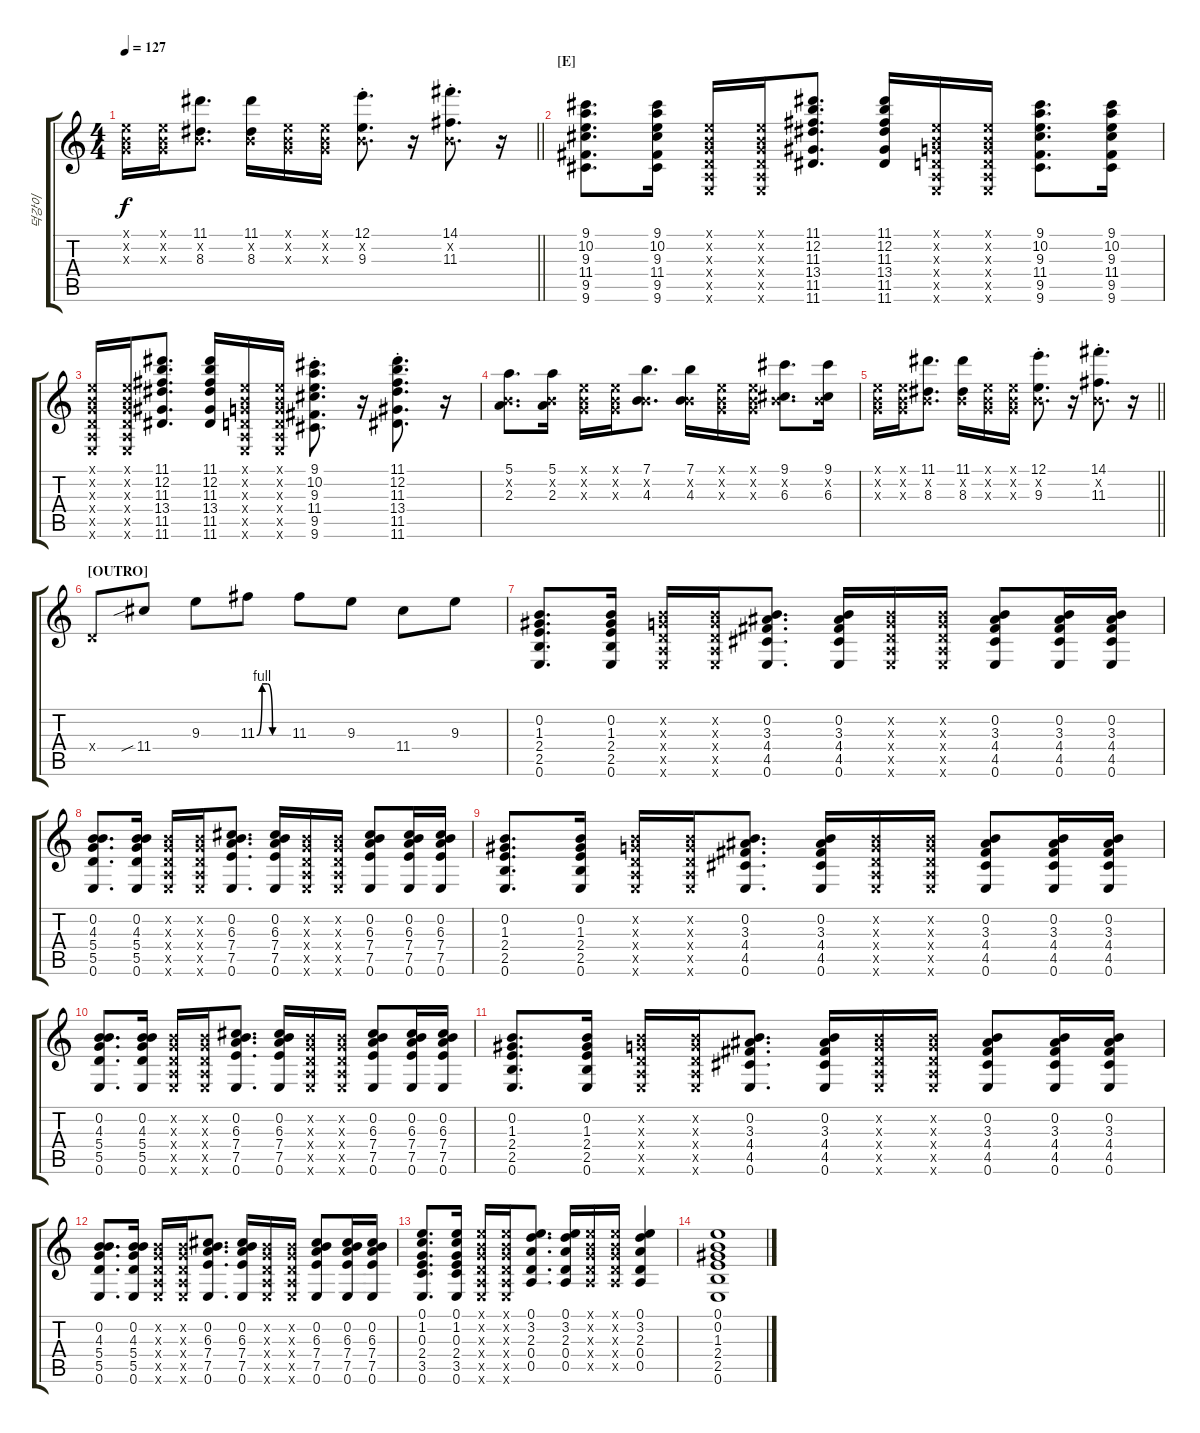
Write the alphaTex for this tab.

\track ("덕강이" "덕강이") {instrument acousticguitarsteel}
\staff {score tabs}
\tuning (E4 B3 G3 D3 A2 E2) {hide}
\ts (4 4)
\tempo 127
\clef g2
\barLineRight lightlight
\ks c
(0.1{x} 0.2{x} 0.3{x}).16{dy f} (0.1{x} 0.2{x} 0.3{x}).16 (11.1 0.2{x} 8.3).8{d} (11.1 0.2{x} 8.3).16 (0.1{x} 0.2{x} 0.3{x}).16 (0.1{x} 0.2{x} 0.3{x}).16 (12.1{st} 0.2{x} 9.3{st}).8{d} r.16 (14.1{st} 0.2{x} 11.3{st}).8{d} r.16 |
\section ("" "[E]")
(9.1 10.2 9.3 11.4 9.5 9.6).8{d} (9.1 10.2 9.3 11.4 9.5 9.6).16 (0.1{x} 0.2{x} 0.3{x} 0.4{x} 0.5{x} 0.6{x}).16 (0.1{x} 0.2{x} 0.3{x} 0.4{x} 0.5{x} 0.6{x}).16 (11.1 12.2 11.3 13.4 11.5 11.6).8{d} (11.1 12.2 11.3 13.4 11.5 11.6).16 (0.1{x} 0.2{x} 0.3{x} 0.4{x} 0.5{x} 0.6{x}).16 (0.1{x} 0.2{x} 0.3{x} 0.4{x} 0.5{x} 0.6{x}).16 (9.1 10.2 9.3 11.4 9.5 9.6).8{d} (9.1 10.2 9.3 11.4 9.5 9.6).16 |
(0.1{x} 0.2{x} 0.3{x} 0.4{x} 0.5{x} 0.6{x}).16 (0.1{x} 0.2{x} 0.3{x} 0.4{x} 0.5{x} 0.6{x}).16 (11.1 12.2 11.3 13.4 11.5 11.6).8{d} (11.1 12.2 11.3 13.4 11.5 11.6).16 (0.1{x} 0.2{x} 0.3{x} 0.4{x} 0.5{x} 0.6{x}).16 (0.1{x} 0.2{x} 0.3{x} 0.4{x} 0.5{x} 0.6{x}).16 (9.1{st} 10.2{st} 9.3{st} 11.4{st} 9.5 9.6{st}).8{d} r.16 (11.1{st} 12.2{st} 11.3{st} 13.4{st} 11.5 11.6{st}).8{d} r.16 |
(5.1 0.2{x} 2.3).8{d} (5.1 0.2{x} 2.3).16 (0.1{x} 0.2{x} 0.3{x}).16 (0.1{x} 0.2{x} 0.3{x}).16 (7.1 0.2{x} 4.3).8{d} (7.1 0.2{x} 4.3).16 (0.1{x} 0.2{x} 0.3{x}).16 (0.1{x} 0.2{x} 0.3{x}).16 (9.1 0.2{x} 6.3).8{d} (9.1 0.2{x} 6.3).16 |
\barLineRight lightlight
(0.1{x} 0.2{x} 0.3{x}).16 (0.1{x} 0.2{x} 0.3{x}).16 (11.1 0.2{x} 8.3).8{d} (11.1 0.2{x} 8.3).16 (0.1{x} 0.2{x} 0.3{x}).16 (0.1{x} 0.2{x} 0.3{x}).16 (12.1{st} 0.2{x} 9.3{st}).8{d} r.16 (14.1{st} 0.2{x} 11.3{st}).8{d} r.16 |
\section ("" "[OUTRO]")
0.4{x}.8 11.4{sib}.8 9.3.8 11.3{be (custom 0 0 10 4 20 4 30 0 60 0)}.8 11.3.8 9.3.8 11.4.8 9.3.8 |
(0.2 1.3 2.4 2.5 0.6).8{d} (0.2 1.3 2.4 2.5 0.6).16 (0.2{x} 0.3{x} 0.4{x} 0.5{x} 0.6{x}).16 (0.2{x} 0.3{x} 0.4{x} 0.5{x} 0.6{x}).16 (0.2 3.3 4.4 4.5 0.6).8{d} (0.2 3.3 4.4 4.5 0.6).16 (0.2{x} 0.3{x} 0.4{x} 0.5{x} 0.6{x}).16 (0.2{x} 0.3{x} 0.4{x} 0.5{x} 0.6{x}).16 (0.2 3.3 4.4 4.5 0.6).8 (0.2 3.3 4.4 4.5 0.6).16 (0.2 3.3 4.4 4.5 0.6).16 |
(0.2 4.3 5.4 5.5 0.6).8{d} (0.2 4.3 5.4 5.5 0.6).16 (0.2{x} 0.3{x} 0.4{x} 0.5{x} 0.6{x}).16 (0.2{x} 0.3{x} 0.4{x} 0.5{x} 0.6{x}).16 (0.2 6.3 7.4 7.5 0.6).8{d} (0.2 6.3 7.4 7.5 0.6).16 (0.2{x} 0.3{x} 0.4{x} 0.5{x} 0.6{x}).16 (0.2{x} 0.3{x} 0.4{x} 0.5{x} 0.6{x}).16 (0.2 6.3 7.4 7.5 0.6).8 (0.2 6.3 7.4 7.5 0.6).16 (0.2 6.3 7.4 7.5 0.6).16 |
(0.2 1.3 2.4 2.5 0.6).8{d} (0.2 1.3 2.4 2.5 0.6).16 (0.2{x} 0.3{x} 0.4{x} 0.5{x} 0.6{x}).16 (0.2{x} 0.3{x} 0.4{x} 0.5{x} 0.6{x}).16 (0.2 3.3 4.4 4.5 0.6).8{d} (0.2 3.3 4.4 4.5 0.6).16 (0.2{x} 0.3{x} 0.4{x} 0.5{x} 0.6{x}).16 (0.2{x} 0.3{x} 0.4{x} 0.5{x} 0.6{x}).16 (0.2 3.3 4.4 4.5 0.6).8 (0.2 3.3 4.4 4.5 0.6).16 (0.2 3.3 4.4 4.5 0.6).16 |
(0.2 4.3 5.4 5.5 0.6).8{d} (0.2 4.3 5.4 5.5 0.6).16 (0.2{x} 0.3{x} 0.4{x} 0.5{x} 0.6{x}).16 (0.2{x} 0.3{x} 0.4{x} 0.5{x} 0.6{x}).16 (0.2 6.3 7.4 7.5 0.6).8{d} (0.2 6.3 7.4 7.5 0.6).16 (0.2{x} 0.3{x} 0.4{x} 0.5{x} 0.6{x}).16 (0.2{x} 0.3{x} 0.4{x} 0.5{x} 0.6{x}).16 (0.2 6.3 7.4 7.5 0.6).8 (0.2 6.3 7.4 7.5 0.6).16 (0.2 6.3 7.4 7.5 0.6).16 |
(0.2 1.3 2.4 2.5 0.6).8{d} (0.2 1.3 2.4 2.5 0.6).16 (0.2{x} 0.3{x} 0.4{x} 0.5{x} 0.6{x}).16 (0.2{x} 0.3{x} 0.4{x} 0.5{x} 0.6{x}).16 (0.2 3.3 4.4 4.5 0.6).8{d} (0.2 3.3 4.4 4.5 0.6).16 (0.2{x} 0.3{x} 0.4{x} 0.5{x} 0.6{x}).16 (0.2{x} 0.3{x} 0.4{x} 0.5{x} 0.6{x}).16 (0.2 3.3 4.4 4.5 0.6).8 (0.2 3.3 4.4 4.5 0.6).16 (0.2 3.3 4.4 4.5 0.6).16 |
(0.2 4.3 5.4 5.5 0.6).8{d} (0.2 4.3 5.4 5.5 0.6).16 (0.2{x} 0.3{x} 0.4{x} 0.5{x} 0.6{x}).16 (0.2{x} 0.3{x} 0.4{x} 0.5{x} 0.6{x}).16 (0.2 6.3 7.4 7.5 0.6).8{d} (0.2 6.3 7.4 7.5 0.6).16 (0.2{x} 0.3{x} 0.4{x} 0.5{x} 0.6{x}).16 (0.2{x} 0.3{x} 0.4{x} 0.5{x} 0.6{x}).16 (0.2 6.3 7.4 7.5 0.6).8 (0.2 6.3 7.4 7.5 0.6).16 (0.2 6.3 7.4 7.5 0.6).16 |
(0.1 1.2 0.3 2.4 3.5 0.6).8{d} (0.1 1.2 0.3 2.4 3.5 0.6).16 (0.1{x} 0.2{x} 0.3{x} 0.4{x} 0.5{x} 0.6{x}).16 (0.1{x} 0.2{x} 0.3{x} 0.4{x} 0.5{x} 0.6{x}).16 (0.1 3.2 2.3 0.4 0.5).8{d} (0.1 3.2 2.3 0.4 0.5).16 (0.1{x} 0.2{x} 0.3{x} 0.4{x} 0.5{x}).16 (0.1{x} 0.2{x} 0.3{x} 0.4{x} 0.5{x}).16 (0.1 3.2 2.3 0.4 0.5).4 |
(0.1 0.2 1.3 2.4 2.5 0.6).1
